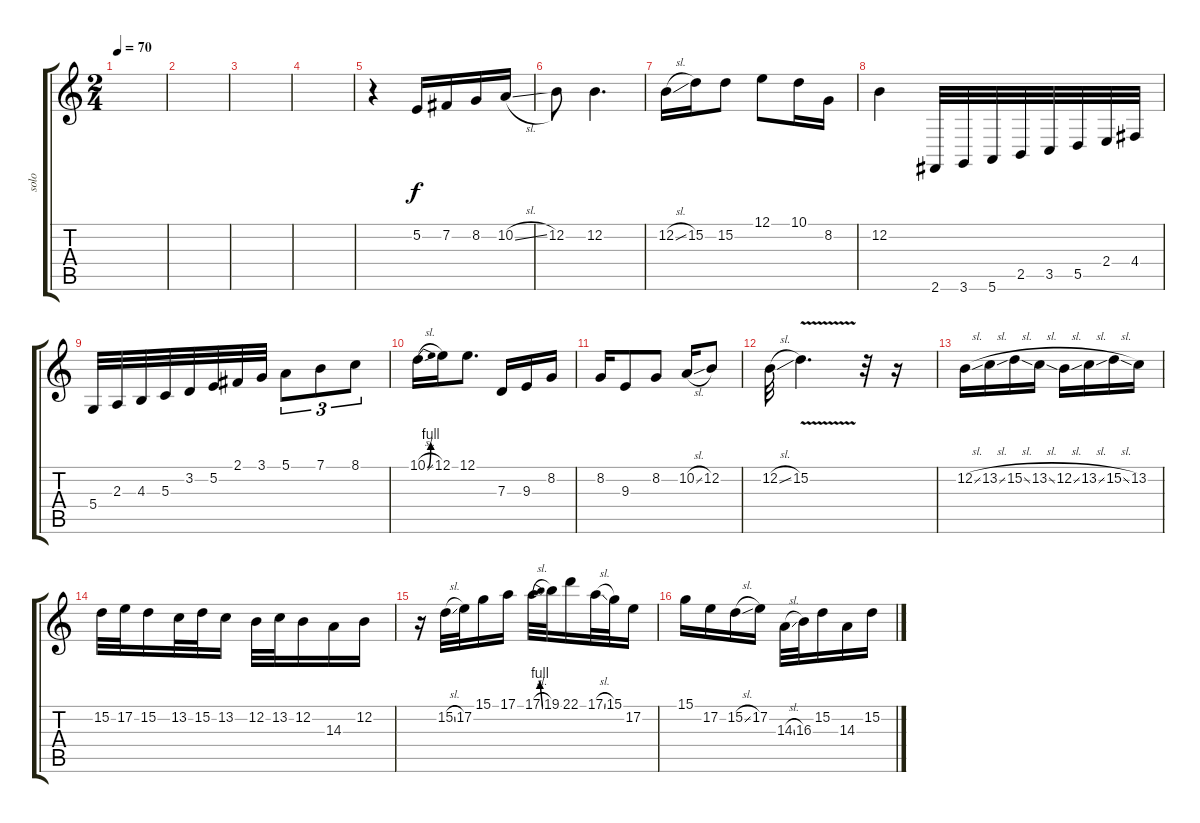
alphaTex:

\track ("solo" "solo") {instrument lead1square}
\staff {score tabs}
\tuning (E4 B3 G3 D3 A2 E2) {hide}
\ts (2 4)
\tempo 70
\clef g2
\ks c
|
|
|
|
r.4 5.2.16 7.2.16 8.2.16 10.2{sl}.16 |
12.2.8 12.2.4{d} |
12.2{sl}.16 15.2.16 15.2.8 12.1.8 10.1.16 8.2.16 |
12.2.4 2.6.32 3.6.32 5.6.32 2.5.32 3.5.32 5.5.32 2.4.32 4.4.32 |
5.4.32 2.3.32 4.3.32 5.3.32 3.2.32 5.2.32 2.1.32 3.1.32 5.1.8{tu (3 2)} 7.1.8{tu (3 2)} 8.1.8{tu (3 2)} |
10.1{be (bend 0 0 60 4) sl}.16 12.1.16 12.1.8{d} 7.3.16 9.3.16 8.2.16 |
8.2.16 9.3.8 8.2.8 10.2{sl}.16 12.2.8 |
12.2{sl}.32 15.2{v}.4{d} r.32 r.16 |
12.2{sl}.16 13.2{sl}.16 15.2{sl}.16 13.2{sl}.16 12.2{sl}.16 13.2{sl}.16 15.2{sl}.16 13.2.16 |
15.2.32 17.2.32 15.2.16 13.2.32 15.2.32 13.2.16 12.2.32 13.2.32 12.2.16 14.3.16 12.2.16 |
r.16 15.2{sl}.32 17.2.32 15.1.16 17.1.16 17.1{be (bend 0 0 60 4) sl}.32 19.1.32 22.1.16 17.1{sl}.32 15.1.32 17.2.16 |
15.1.16 17.2.16 15.2{sl}.16 17.2.16 14.3{sl}.32 16.3.32 15.2.16 14.3.16 15.2.16
